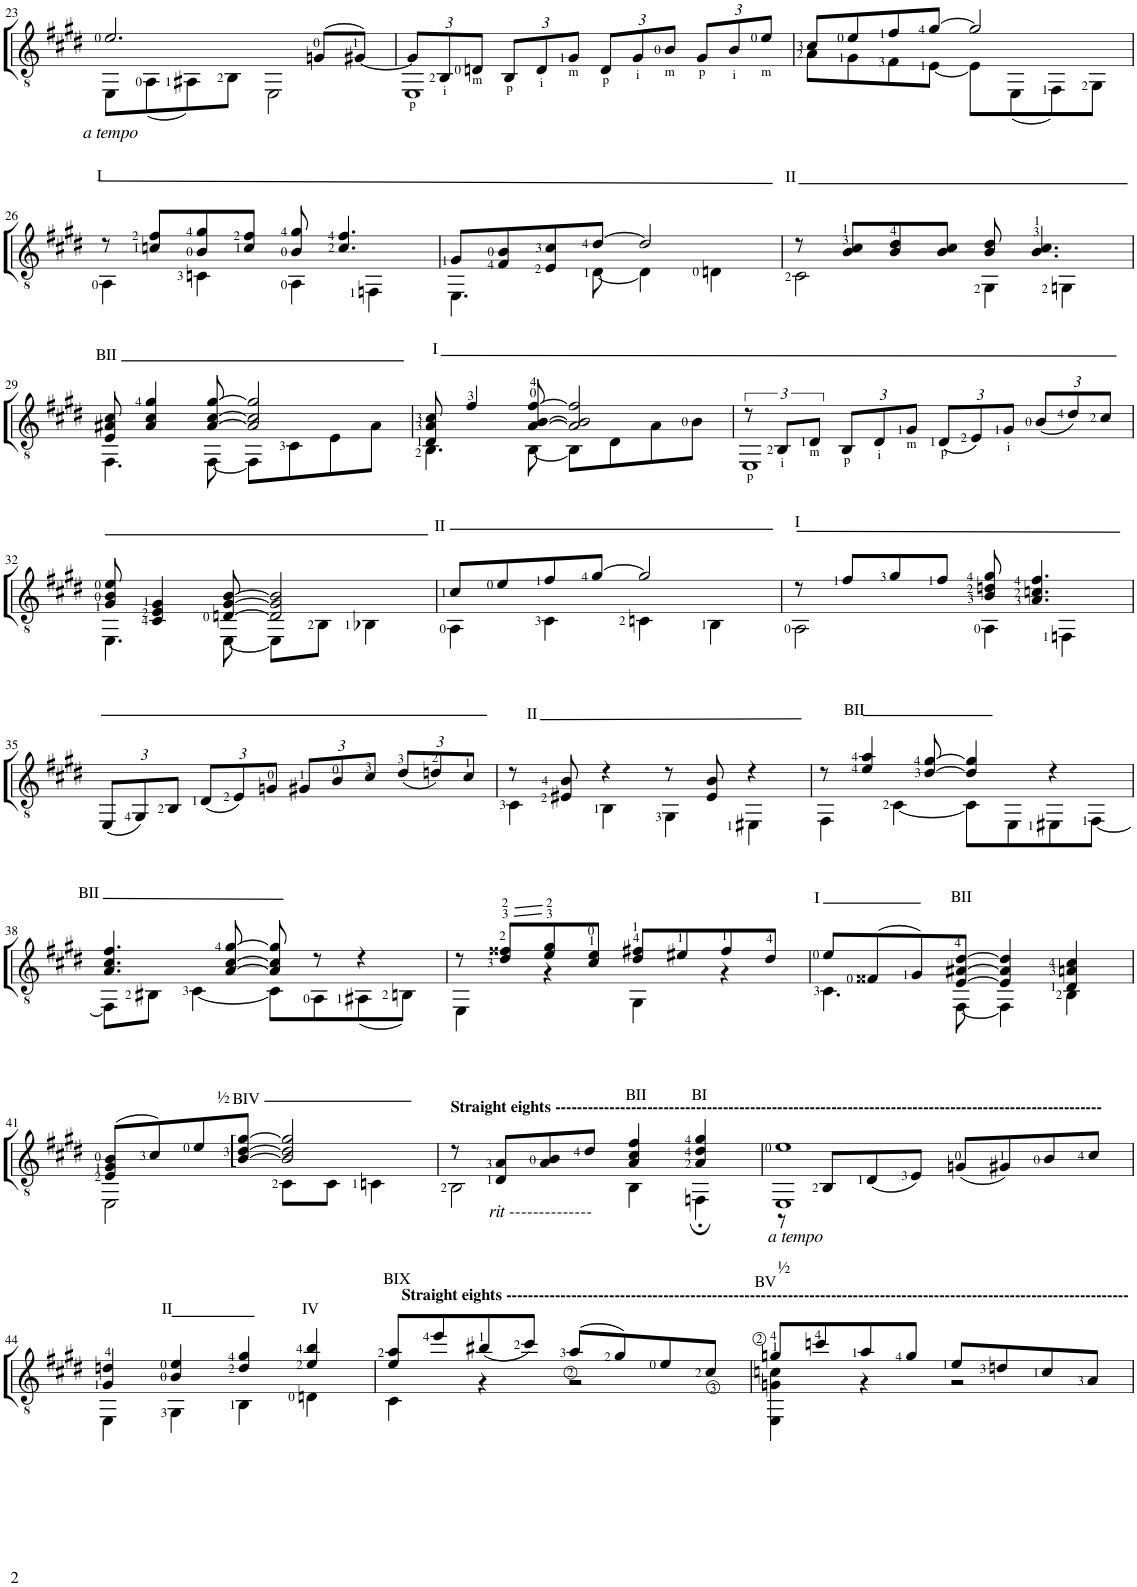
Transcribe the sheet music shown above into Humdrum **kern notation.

**kern
*part1
*staff1
*I"Classical Guitar
*I'Guit.
!!LO:PB:g=z
*clefGv2
*k[f#c#g#d#]
*M4/4
=23
*^
!LO:TX:b:i:t=a tempo	!
2.e/	8EE\L
.	(8AA\
.	8AA#X\)
.	8BB\J
.	2EE\
(8Gn/L	.
[<8G#X/J)	.
=24	=24
*Xbrackettup	*
12G#/L]	1EE
12BB</	.
12Dn</J	.
12BB</L	.
12D</	.
12G#</J	.
12D</L	.
12G#</	.
12B</J	.
12G#</L	.
12B</	.
12e</J	.
=25	=25
8c#/L	8A\L
8e/	8G#\
8f#/	8F#\
[8g#/J	[8E\J
2g#/]	8E\L]
.	(8EE\
.	8FF#\)
.	8GG#\J
!!LO:LB:g=z	!!
=26	=26
!LO:TX:a:t=I	!
8r	4AA\
8cn/ 8f#/L	.
8B/ 8g#/	4Cn\
8c/ 8f#/J	.
8B/ 8g#/	4AA\
4.c/ 4.f#/	.
.	4FFn\
=27	=27
8G#/L	4.EE\
8F#/ 8B/	.
8E/ 8c#/	.
[8d#/J	[8D#\
2d#/]	4D#\]
.	4Dn\
=28	=28
!LO:TX:a:t=II	!
8r	2C#\
8B/ 8c#/L	.
8B/ 8d#/	.
8B/ 8c#/J	.
8B/ 8d#/	4GG#\
4.B/ 4.c#/	.
.	4GGn\
!!LO:LB:g=z	!!
=29	=29
!LO:TX:a:t=BII	!
8E/ 8A#X/ 8c#/	4.FF#\
4A#/ 4c#/ 4g#/	.
[8A#/ [8c#/ [8g#/	[8FF#\
2A#/] 2c#/] 2g#/]	8FF#\L]
.	8C#\
.	8E\
.	8A#\J
=30	=30
!LO:TX:a:t=I	!
8D#/ 8A/ 8c#/	4.BB\
4f#/	.
[8A/ [8B/ [8f#/	[8BB\
2A/] 2B/] 2f#/]	8BB\L]
.	8D#\
.	8A\
.	8B\J
=31	=31
*brackettup	*
12r	1EE
12BB</L	.
12D#</J	.
*Xbrackettup	*
12BB</L	.
12D#</	.
12G#</J	.
(<12D#</L	.
12E/)	.
12G#</J	.
(<12B/L	.
12d#/)	.
12c#/J	.
!!LO:LB:g=z	!!
=32	=32
8G#/ 8B/ 8e/	4.EE\
4C#/ 4E/ 4G#/	.
[8Dn/ [8G#/ [8B/	[8EE\
2D/] 2G#/] 2B/]	8EE\L]
.	8BB\J
.	4BB-X\
=33	=33
!LO:TX:a:t=II	!
8c#/L	4AA\
8e/	.
8f#/	4C#\
[8g#/J	.
2g#/]	4Cn\
.	4BB\
=34	=34
!LO:TX:a:t=I	!
8r	2AA\
8f#/L	.
8g#/	.
8f#/J	.
8B/ 8dn/ 8g#/	4AA\
4.A/ 4.cn/ 4.f#/	.
.	4FFn\
*v	*v
!!LO:LB:g=z
=35
(12EE/L
12GG#/)
12BB/J
(12D#/L
12E/)
12Gn/J
12G#X/L
12B/
12c#/J
(<12d#/L
12dn/)
12c#/J
=36
*^
8r	4C#\
!LO:TX:a:t=II	!
8E#X/ 8B/	.
4r	4BB\
8r	4GG#\
8E#/ 8B/	.
4r	4EE#X\
=37	=37
8r	4FF#\
!LO:TX:a:t=BII	!
4e/ 4a/	.
.	[4C#\
[8d#/ [8g#/	.
4d#/] 4g#/]	8C#\L]
.	8EE\
4r	8EE#X\
.	[8FF#\J
!!LO:LB:g=z	!!
=38	=38
!LO:TX:a:t=BII	!
4.A/ 4.c#/ 4.f#/	8FF#\L]
.	8BB#X\J
.	[4C#\
[8A/ [8c#/ [8g#/	.
8A/] 8c#/] 8g#/]	8C#\L]
8r	8AA\
4r	(8AA#X\
.	8BBn\J)
=39	=39
8r	4EE\
8d#/ 8f##X/L	.
8e/ 8g#/	4r
8c#/ 8e/J	.
8d#/ 8f#X/L	4GG#\
8e#X/	.
8f#/	4r
8d#/J	.
=40	=40
!LO:TX:a:t=I	!
8e/L	4.C#\
(8F##X/	.
8G#/)	.
!LO:TX:a:t=BII	!
[8E/ [8A#X/ [8d#/J	[8FF#\
4E/] 4A#/] 4d#/]	4FF#\]
4D#/ 4An/ 4c#/	4BB\
!!LO:LB:g=z	!!
=41	=41
(8E/ 8G#/ 8B/L	2EE\
8c#/)	.
8e/	.
!LO:TX:a:t=BIV	!
!LO:TX:a:t=½	!
[8B/ [8d#/ [8g#/J	.
2B/] 2d#/] 2g#/]	8C#\L
.	8C#\J
.	4Cn\
=42	=42
!LO:TX:a:B:t=Straight eights -----------------------------------------------------------------------------------------------------	!
8r	2BB\
!LO:TX:b:i:t=rit --------------	!
8D#/ 8A/L	.
8A/ 8B/	.
8d#/J	.
!LO:TX:a:t=BII	!
4A/ 4c#/ 4f#/	4BB\
!LO:TX:a:t=BI	!
4A/ 4d#/ 4g#/	4FFn;\
=43	=43
*	*^
1e	1EE	8r
!	!	!LO:TX:b:i:t=a tempo
.	.	8BB/L
.	.	(8D#/
.	.	8E/J)
.	.	(8Gn/L
.	.	8G#X/)
.	.	8B/
.	.	8c#/J
*	*v	*v
!!LO:LB:g=z
=44	=44
4G#/ 4dn/	4EE\
!LO:TX:a:t=II	!
4B/ 4e/	4GG#\
4d/ 4g#/	4BB\
!LO:TX:a:t=IV	!
4e/ 4b/	4Dn\
=45	=45
!LO:TX:a:t=BIX	!
!LO:TX:a:B:t=Straight eights -------------------------------------------------------------------------------------------------------------------	!
8e/ 8a/L	4C#\
8ee/	.
(<8b#X/	4r
8cc#/J)	.
(8a/L	2r
8g#/)	.
8e/	.
8c#/J	.
=46	=46
!LO:TX:a:t=BV	!
!LO:TX:a:t=½	!
8gn/L	4EE\ 4Gn\ 4cn\
8ccn/	.
8a/	4r
8g/J	.
8e/L	2r
8dn/	.
8c/	.
8A/J	.
*v	*v
=
*-
